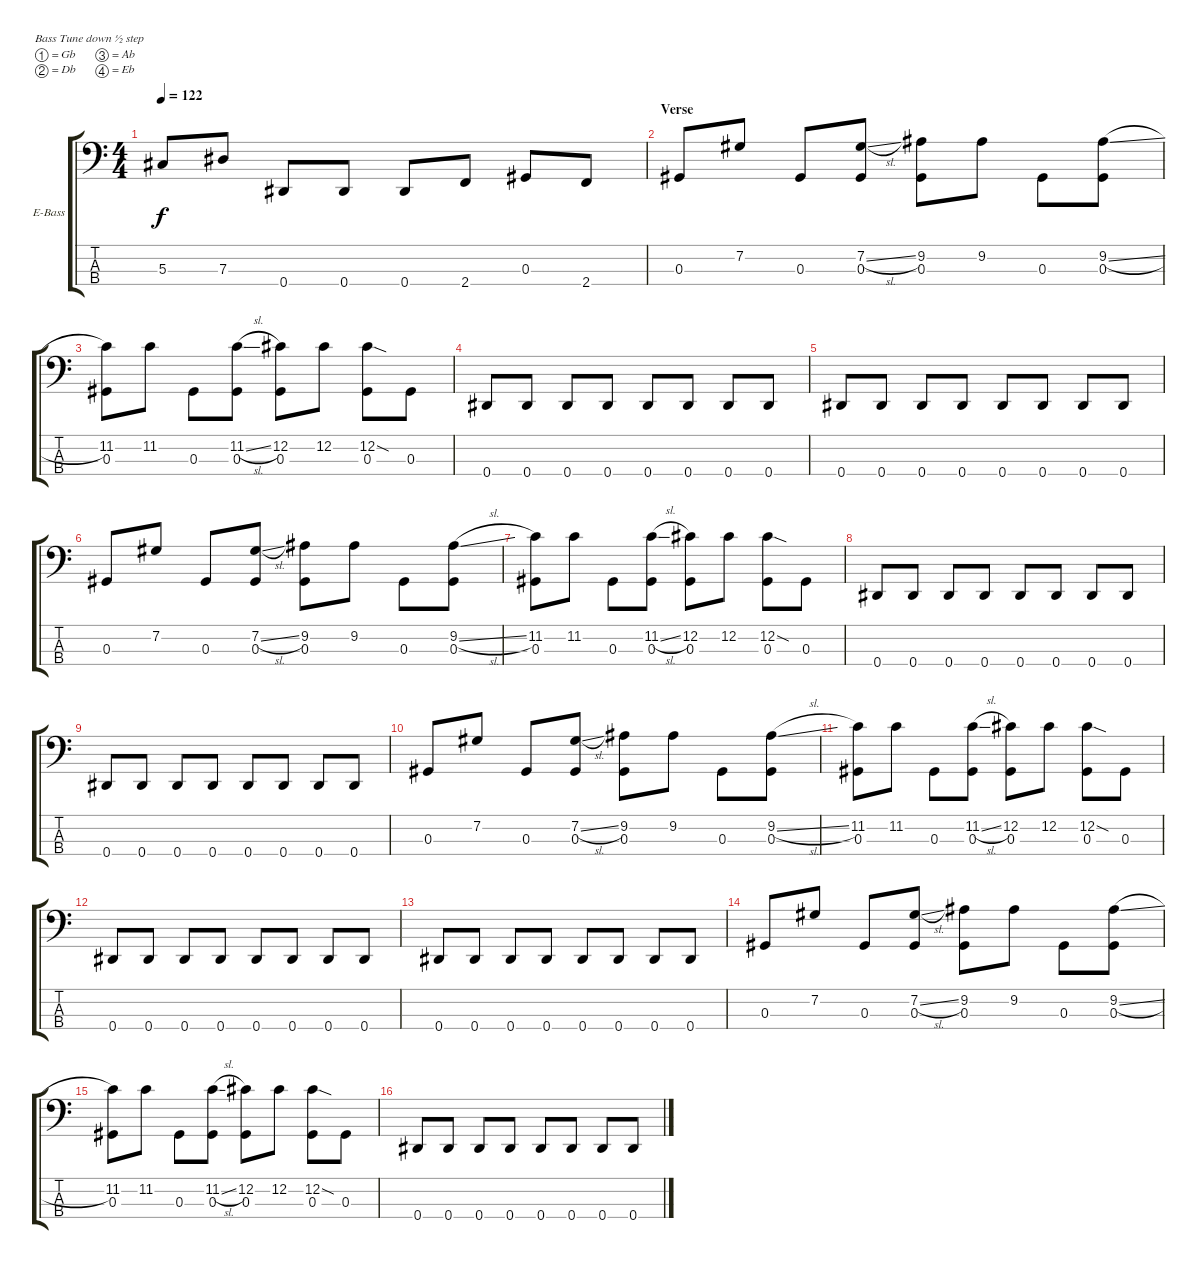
\bracketExtendMode groupsimilarinstruments
\firstSystemTrackNameOrientation horizontal
\otherSystemsTrackNameOrientation horizontal
\track ("Basse" "E-Bass") {instrument electricbasspick}
\staff {score tabs}
\tuning (Gb2 Db2 Ab1 Eb1)
\ts (4 4)
\tempo 122
\clef f4
\ks c
5.3{t}.8{dy f} 7.3.8 0.4.8 0.4.8 0.4.8 2.4.8 0.3.8 2.4.8 |
\section ("" "Verse")
0.3.8 7.2.8 0.3.8 (7.2{sl} 0.3).8 (9.2 0.3).8 9.2.8 0.3.8 (9.2{sl} 0.3).8 |
(11.2 0.3).8 11.2.8 0.3.8 (11.2{sl} 0.3).8 (12.2 0.3).8 12.2.8 (12.2{sod} 0.3).8 0.3.8 |
0.4.8 0.4.8 0.4.8 0.4.8 0.4.8 0.4.8 0.4.8 0.4.8 |
0.4.8 0.4.8 0.4.8 0.4.8 0.4.8 0.4.8 0.4.8 0.4.8 |
0.3.8 7.2.8 0.3.8 (7.2{sl} 0.3).8 (9.2 0.3).8 9.2.8 0.3.8 (9.2{sl} 0.3).8 |
(11.2 0.3).8 11.2.8 0.3.8 (11.2{sl} 0.3).8 (12.2 0.3).8 12.2.8 (12.2{sod} 0.3).8 0.3.8 |
0.4.8 0.4.8 0.4.8 0.4.8 0.4.8 0.4.8 0.4.8 0.4.8 |
0.4.8 0.4.8 0.4.8 0.4.8 0.4.8 0.4.8 0.4.8 0.4.8 |
0.3.8 7.2.8 0.3.8 (7.2{sl} 0.3).8 (9.2 0.3).8 9.2.8 0.3.8 (9.2{sl} 0.3).8 |
(11.2 0.3).8 11.2.8 0.3.8 (11.2{sl} 0.3).8 (12.2 0.3).8 12.2.8 (12.2{sod} 0.3).8 0.3.8 |
0.4.8 0.4.8 0.4.8 0.4.8 0.4.8 0.4.8 0.4.8 0.4.8 |
0.4.8 0.4.8 0.4.8 0.4.8 0.4.8 0.4.8 0.4.8 0.4.8 |
0.3.8 7.2.8 0.3.8 (7.2{sl} 0.3).8 (9.2 0.3).8 9.2.8 0.3.8 (9.2{sl} 0.3).8 |
(11.2 0.3).8 11.2.8 0.3.8 (11.2{sl} 0.3).8 (12.2 0.3).8 12.2.8 (12.2{sod} 0.3).8 0.3.8 |
0.4.8 0.4.8 0.4.8 0.4.8 0.4.8 0.4.8 0.4.8 0.4.8
